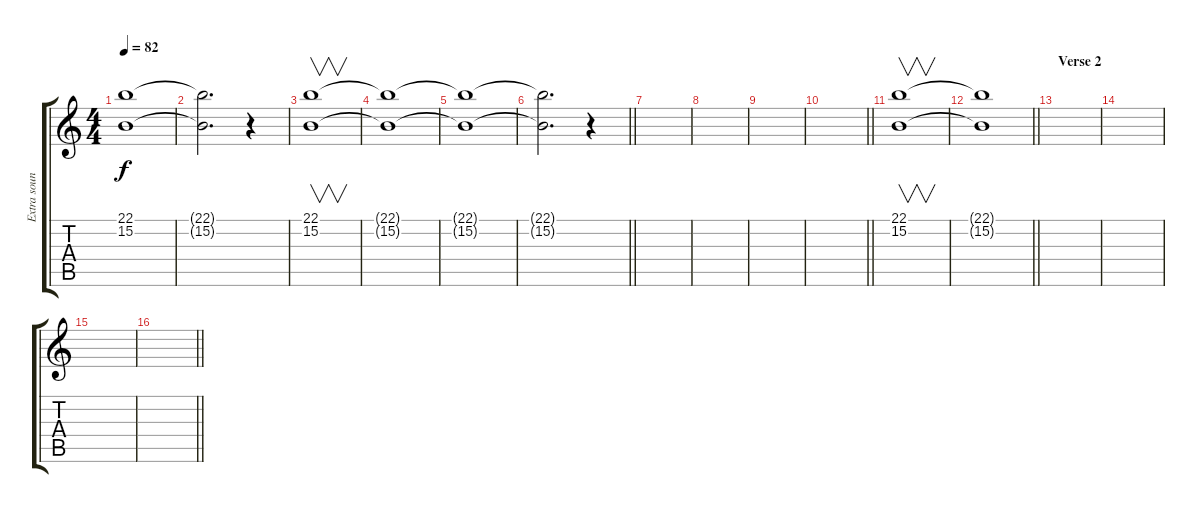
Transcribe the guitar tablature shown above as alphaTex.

\track ("Extra sounds" "Extra soun") {instrument rockorgan}
\staff {score tabs}
\tuning (Db4 Ab3 E3 B2 Gb2 B1) {hide}
\ts (4 4)
\tempo 82
\clef g2
\ks c
(22.1{t} 15.2{t}).1{dy f} |
(22.1{t} 15.2{t}).2{d} r.4 |
(22.1 15.2).1{v} |
(22.1{t} 15.2{t}).1 |
(22.1{t} 15.2{t}).1 |
\barLineRight lightlight
(22.1{t} 15.2{t}).2{d} r.4 |
\section ("" "")
|
|
|
\barLineRight lightlight
|
\section ("" "")
(22.1 15.2).1{v} |
\barLineRight lightlight
(22.1{t} 15.2{t}).1 |
\section ("" "Verse 2")
|
|
|
\barLineRight lightlight
